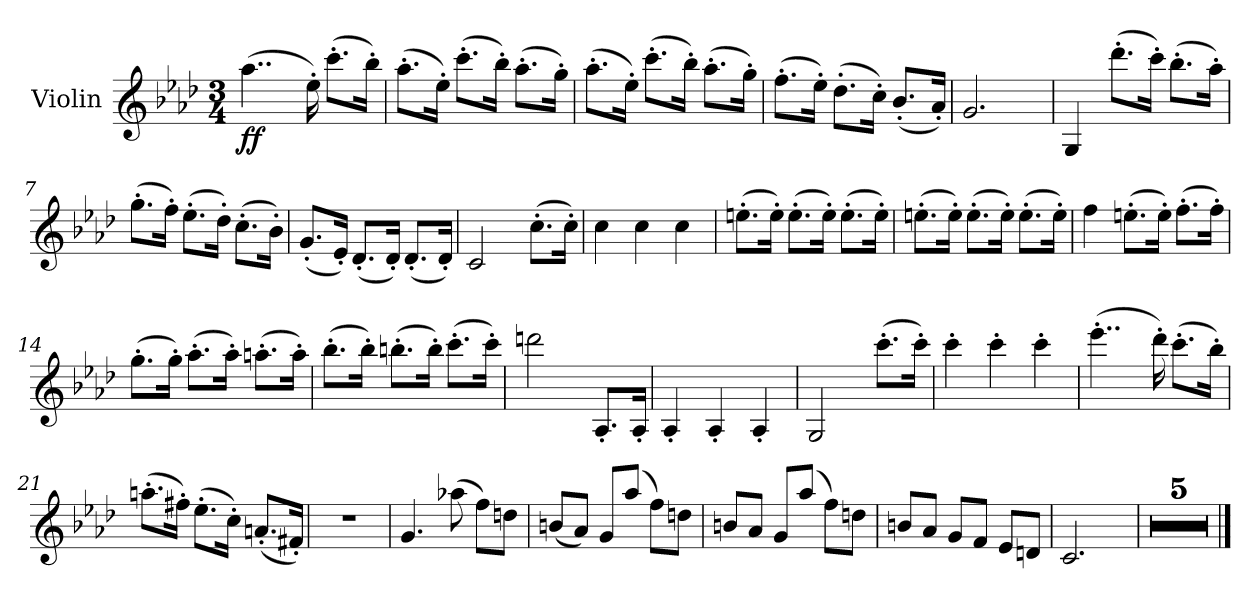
**kern	**dynam
*part1	*part1
*staff1	*staff1
*I"Violin	*
*I'Vln.	*
*clefG2	*
*k[b-e-a-d-]	*
*A-:	*
*M3/4	*
=1	=1
!	!LO:DY:b
(4..aa-\	ff
16ee-'\)	.
(8.ccc'\L	.
16bb-'\Jk)	.
=2	=2
(8.aa-'\L	.
16ee-'\Jk)	.
(8.ccc'\L	.
16bb-'\Jk)	.
(8.aa-'\L	.
16gg'\Jk)	.
=3	=3
(8.aa-'\L	.
16ee-'\Jk)	.
(8.ccc'\L	.
16bb-'\Jk)	.
(8.aa-'\L	.
16gg'\Jk)	.
=4	=4
(8.ff'\L	.
16ee-'\Jk)	.
(8.dd-'\L	.
16cc'\Jk)	.
(8.b-'/L	.
16a-'/Jk)	.
=5	=5
2.g/	.
!!LO:LB:g=z
=6	=6
4G/	.
(8.ddd-'\L	.
16ccc'\Jk)	.
(8.bb-'\L	.
16aa-'\Jk)	.
=7	=7
(8.gg'\L	.
16ff'\Jk)	.
(8.ee-'\L	.
16dd-'\Jk)	.
(8.cc'\L	.
16b-'\Jk)	.
=8	=8
(8.g'/L	.
16e-'/Jk)	.
(8.d-'/L	.
16d-'/Jk)	.
(8.d-'/L	.
16d-'/Jk)	.
=9	=9
2c/	.
(8.cc'\L	.
16cc'\Jk)	.
=10	=10
4cc\	.
4cc\	.
4cc\	.
!!LO:LB:g=z
=11	=11
(8.een'\L	.
16ee'\Jk)	.
(8.ee'\L	.
16ee'\Jk)	.
(8.ee'\L	.
16ee'\Jk)	.
=12	=12
(8.een'\L	.
16ee'\Jk)	.
(8.ee'\L	.
16ee'\Jk)	.
(8.ee'\L	.
16ee'\Jk)	.
=13	=13
4ff\	.
(8.een'\L	.
16ee'\Jk)	.
(8.ff'\L	.
16ff'\Jk)	.
=14	=14
(8.gg'\L	.
16gg'\Jk)	.
(8.aa-'\L	.
16aa-'\Jk)	.
(8.aan'\L	.
16aa'\Jk)	.
=15	=15
(8.bb-'\L	.
16bb-'\Jk)	.
(8.bbn'\L	.
16bb'\Jk)	.
(8.ccc'\L	.
16ccc'\Jk)	.
!!LO:LB:g=z
=16	=16
2dddn\	.
8.A-'/L	.
16A-'/Jk	.
=17	=17
4A-'/	.
4A-'/	.
4A-'/	.
=18	=18
2G/	.
(8.ccc'\L	.
16ccc'\Jk)	.
=19	=19
4ccc'\	.
4ccc'\	.
4ccc'\	.
=20	=20
(4..eee-'\	.
16ddd-'\)	.
(8.ccc'\L	.
16bb-'\Jk)	.
=21	=21
(8.aan'\L	.
16ff#X'\Jk)	.
(8.ee-'\L	.
16cc'\Jk)	.
(8.an'/L	.
16f#X'/Jk)	.
=22	=22
2.r	.
!!LO:LB:g=z
=23	=23
4.g/	.
(8aa-X\	.
8ff\L)	.
8ddn\J	.
=24	=24
(8bn/L	.
8a-/J)	.
8g/L	.
(8aa-/J	.
8ff\L)	.
8ddn\J	.
=25	=25
8bn/L	.
8a-/J	.
8g/L	.
(8aa-/J	.
8ff\L)	.
8ddn\J	.
=26	=26
8bn/L	.
8a-/J	.
8g/L	.
8f/J	.
8e-/L	.
8dn/J	.
=27	=27
2.c/	.
=28	=28
2.r	.
=29	=29
2.r	.
=30	=30
2.r	.
=31	=31
2.r	.
=32	=32
2.r	.
==	==
*-	*-
